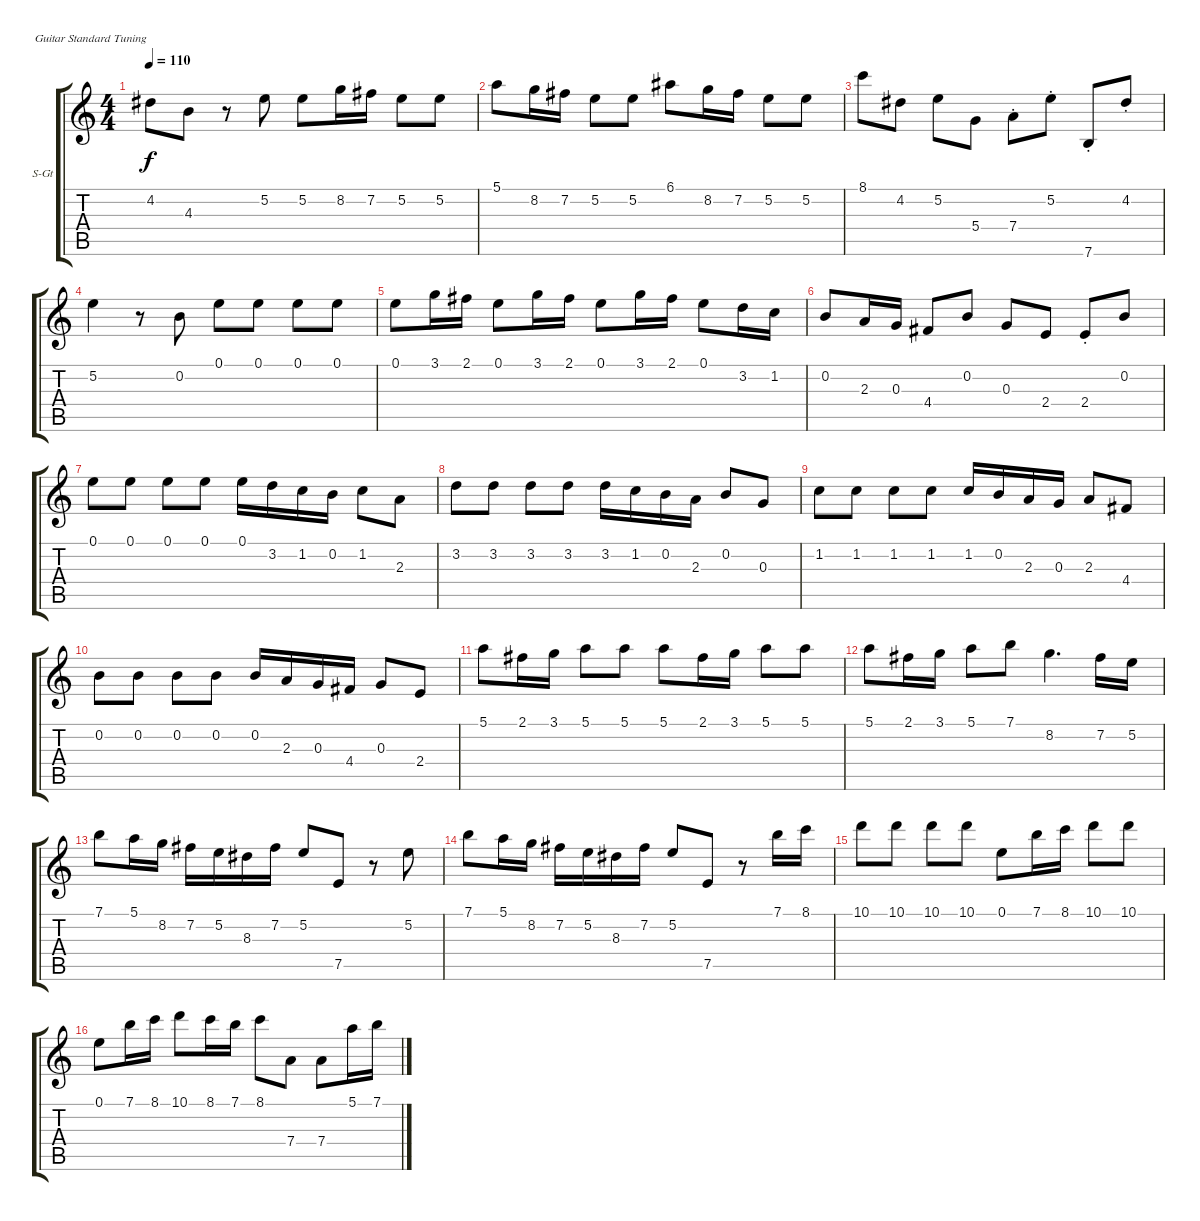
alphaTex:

\bracketExtendMode groupsimilarinstruments
\firstSystemTrackNameOrientation horizontal
\otherSystemsTrackNameOrientation horizontal
\track ("" "S-Gt") {instrument violin}
\staff {score tabs}
\tuning (E4 B3 G3 D3 A2 E2)
\displaytranspose 12
\ts (4 4)
\tempo 110
\clef g2
\ks c
4.2.8{dy f} 4.3.8 r.8 5.2.8 5.2.8 8.2.16 7.2.16 5.2.8 5.2.8 |
5.1.8 8.2.16 7.2.16 5.2.8 5.2.8 6.1.8 8.2.16 7.2.16 5.2.8 5.2.8 |
8.1.8 4.2.8 5.2.8 5.4.8 7.4{st}.8 5.2{st}.8 7.6{st}.8 4.2{st}.8 |
5.2.4 r.8 0.2.8 0.1.8 0.1.8 0.1.8 0.1.8 |
0.1.8 3.1.16 2.1.16 0.1.8 3.1.16 2.1.16 0.1.8 3.1.16 2.1.16 0.1.8 3.2.16 1.2.16 |
0.2.8 2.3.16 0.3.16 4.4.8 0.2.8 0.3.8 2.4.8 2.4{st}.8 0.2.8 |
0.1.8 0.1.8 0.1.8 0.1.8 0.1.16 3.2.16 1.2.16 0.2.16 1.2.8 2.3.8 |
3.2.8 3.2.8 3.2.8 3.2.8 3.2.16 1.2.16 0.2.16 2.3.16 0.2.8 0.3.8 |
1.2.8 1.2.8 1.2.8 1.2.8 1.2.16 0.2.16 2.3.16 0.3.16 2.3.8 4.4.8 |
0.2.8 0.2.8 0.2.8 0.2.8 0.2.16 2.3.16 0.3.16 4.4.16 0.3.8 2.4.8 |
5.1.8 2.1.16 3.1.16 5.1.8 5.1.8 5.1.8 2.1.16 3.1.16 5.1.8 5.1.8 |
5.1.8 2.1.16 3.1.16 5.1.8 7.1.8 8.2.4{d} 7.2.16 5.2.16 |
7.1.8 5.1.16 8.2.16 7.2.16 5.2.16 8.3.16 7.2.16 5.2.8 7.5.8 r.8 5.2.8 |
7.1.8 5.1.16 8.2.16 7.2.16 5.2.16 8.3.16 7.2.16 5.2.8 7.5.8 r.8 7.1.16 8.1.16 |
10.1.8 10.1.8 10.1.8 10.1.8 0.1.8 7.1.16 8.1.16 10.1.8 10.1.8 |
0.1.8 7.1.16 8.1.16 10.1.8 8.1.16 7.1.16 8.1.8 7.4.8 7.4.8 5.1.16 7.1.16
